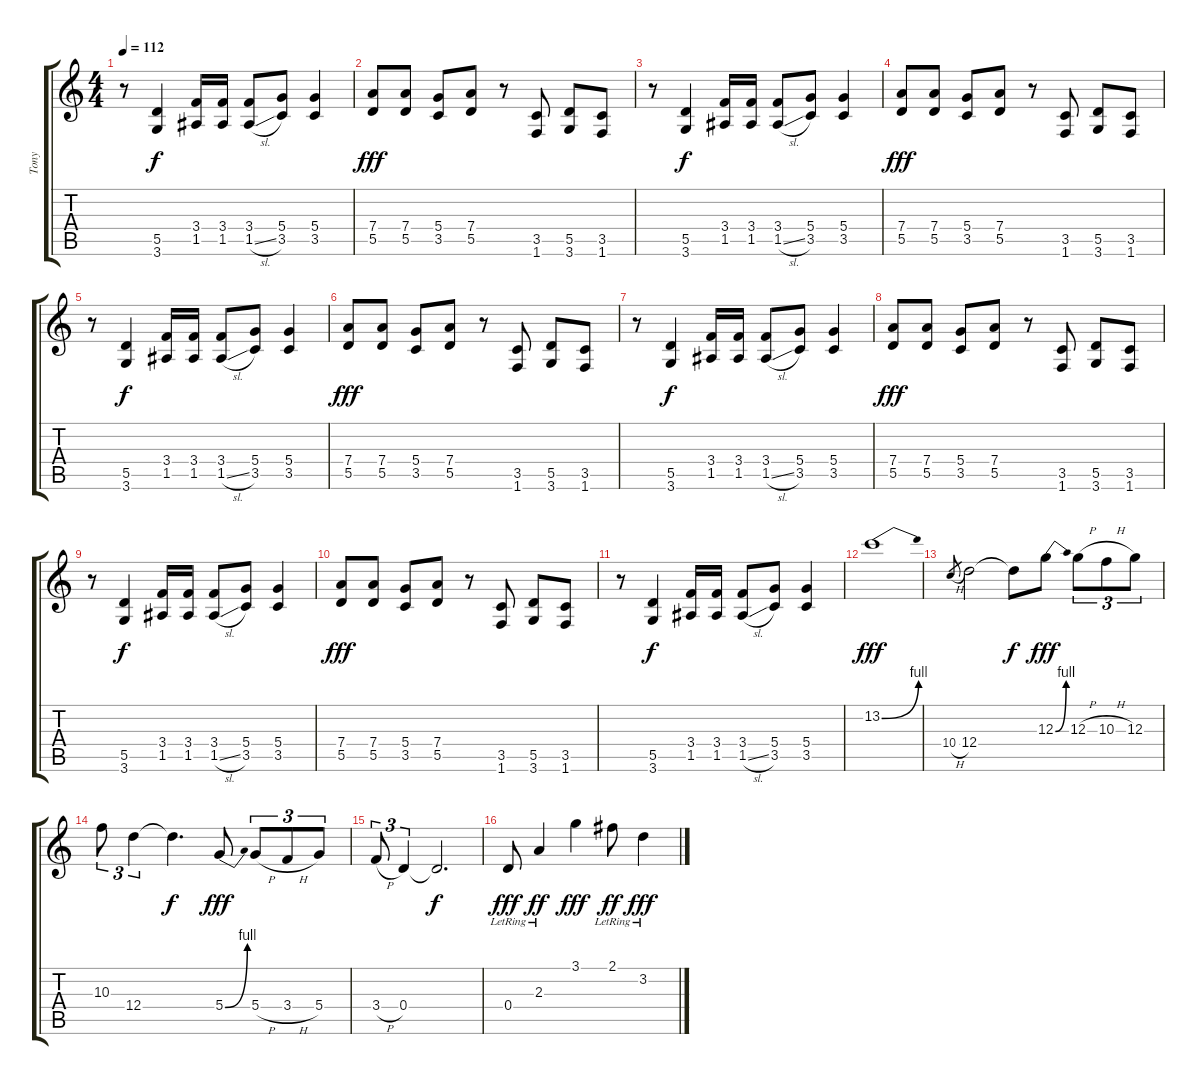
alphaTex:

\track ("Tony" "Tony") {instrument distortionguitar}
\staff {score tabs}
\tuning (E4 B3 G3 D3 A2 E2) {hide}
\ts (4 4)
\tempo 112
\clef g2
\ks c
r.8{dy fff} (5.5 3.6).4{dy f} (3.4 1.5).16 (3.4 1.5).16 (3.4 1.5{sl}).8 (5.4 3.5).8 (5.4 3.5).4 |
(7.4 5.5).8{dy fff} (7.4 5.5).8 (5.4 3.5).8 (7.4 5.5).8 r.8 (3.5 1.6).8 (5.5 3.6).8 (3.5 1.6).8 |
r.8 (5.5 3.6).4{dy f} (3.4 1.5).16 (3.4 1.5).16 (3.4 1.5{sl}).8 (5.4 3.5).8 (5.4 3.5).4 |
(7.4 5.5).8{dy fff} (7.4 5.5).8 (5.4 3.5).8 (7.4 5.5).8 r.8 (3.5 1.6).8 (5.5 3.6).8 (3.5 1.6).8 |
r.8 (5.5 3.6).4{dy f} (3.4 1.5).16 (3.4 1.5).16 (3.4 1.5{sl}).8 (5.4 3.5).8 (5.4 3.5).4 |
(7.4 5.5).8{dy fff} (7.4 5.5).8 (5.4 3.5).8 (7.4 5.5).8 r.8 (3.5 1.6).8 (5.5 3.6).8 (3.5 1.6).8 |
r.8 (5.5 3.6).4{dy f} (3.4 1.5).16 (3.4 1.5).16 (3.4 1.5{sl}).8 (5.4 3.5).8 (5.4 3.5).4 |
(7.4 5.5).8{dy fff} (7.4 5.5).8 (5.4 3.5).8 (7.4 5.5).8 r.8 (3.5 1.6).8 (5.5 3.6).8 (3.5 1.6).8 |
r.8 (5.5 3.6).4{dy f} (3.4 1.5).16 (3.4 1.5).16 (3.4 1.5{sl}).8 (5.4 3.5).8 (5.4 3.5).4 |
(7.4 5.5).8{dy fff} (7.4 5.5).8 (5.4 3.5).8 (7.4 5.5).8 r.8 (3.5 1.6).8 (5.5 3.6).8 (3.5 1.6).8 |
r.8 (5.5 3.6).4{dy f} (3.4 1.5).16 (3.4 1.5).16 (3.4 1.5{sl}).8 (5.4 3.5).8 (5.4 3.5).4 |
13.2{be (bend 0 0 60 4)}.1{dy fff} |
10.4{h}.8{gr} 12.4.2 12.4{t}.8{dy f} 12.3{be (bend 0 0 60 4)}.8{dy fff} 12.3{h}.8{tu (3 2)} 10.3{h}.8{tu (3 2)} 12.3.8{tu (3 2)} |
10.3.8{tu (3 2)} 12.4.4{tu (3 2)} 12.4{t}.4{d dy f} 5.4{be (bend 0 0 60 4)}.8{dy fff} 5.4{h}.8{tu (3 2)} 3.4{h}.8{tu (3 2)} 5.4.8{tu (3 2)} |
3.4{h}.8{tu (3 2)} 0.4.4{tu (3 2)} 0.4{t}.2{d dy f} |
0.4{lr}.8{dy fff} 2.3{lr}.4{dy ff} 3.1.4{dy fff} 2.1{lr}.8{dy ff} 3.2{lr}.4{dy fff}
